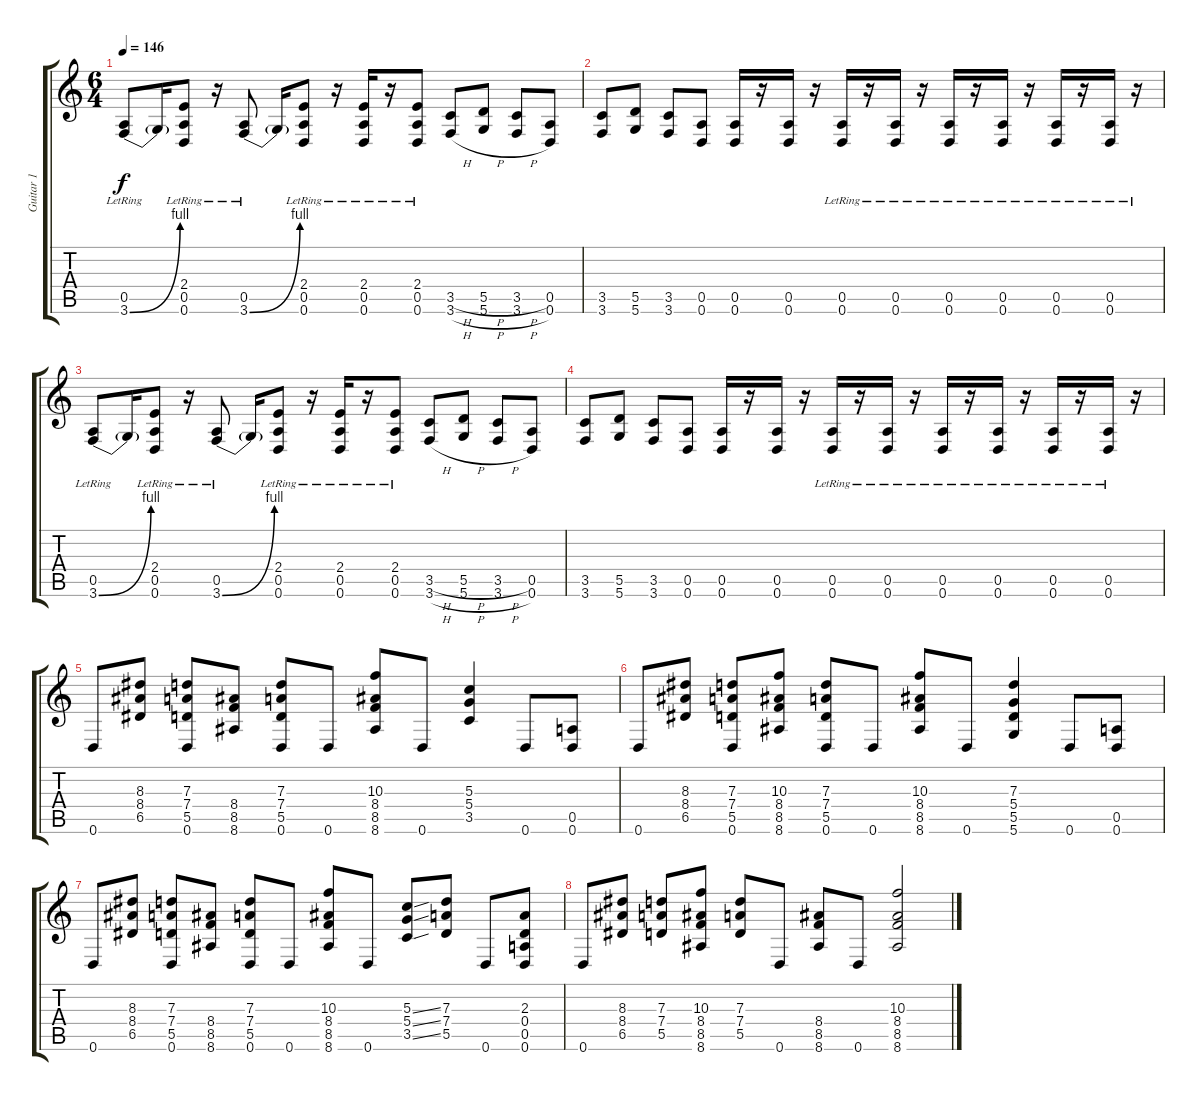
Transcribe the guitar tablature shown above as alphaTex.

\track ("Guitar 1" "Guitar 1") {instrument electricguitarjazz}
\staff {score tabs}
\tuning (E4 B3 G3 D3 A2 D2) {hide}
\ts (6 4)
\tempo 146
\clef g2
\ks c
(0.5{lr} 3.6{be (bend 0 0 60 4)}).8{dy f instrument overdrivenguitar} 3.6{t}.16 (2.4 0.5{lr} 0.6{lr}).8 r.16 (0.5{lr} 3.6{be (bend 0 0 60 4)}).8 3.6{t}.16 (2.4 0.5{lr} 0.6{lr}).8 r.16 (2.4 0.5{lr} 0.6{lr}).16 r.16 (2.4 0.5{lr} 0.6{lr}).8 (3.5{h} 3.6{h}).8 (5.5{h} 5.6{h}).8 (3.5{h} 3.6{h}).8 (0.5 0.6).8 |
(3.5 3.6).8 (5.5 5.6).8 (3.5 3.6).8 (0.5 0.6).8 (0.5 0.6).16 r.16 (0.5 0.6).16 r.16 (0.5{lr} 0.6{lr}).16 r.16 (0.5{lr} 0.6{lr}).16 r.16 (0.5{lr} 0.6{lr}).16 r.16 (0.5{lr} 0.6{lr}).16 r.16 (0.5{lr} 0.6{lr}).16 r.16 (0.5{lr} 0.6{lr}).16 r.16 |
(0.5{lr} 3.6{be (bend 0 0 60 4)}).8{instrument overdrivenguitar} 3.6{t}.16 (2.4 0.5{lr} 0.6{lr}).8 r.16 (0.5{lr} 3.6{be (bend 0 0 60 4)}).8 3.6{t}.16 (2.4 0.5{lr} 0.6{lr}).8 r.16 (2.4 0.5{lr} 0.6{lr}).16 r.16 (2.4 0.5{lr} 0.6{lr}).8 (3.5{h} 3.6{h}).8 (5.5{h} 5.6{h}).8 (3.5{h} 3.6{h}).8 (0.5 0.6).8 |
(3.5 3.6).8 (5.5 5.6).8 (3.5 3.6).8 (0.5 0.6).8 (0.5 0.6).16 r.16 (0.5 0.6).16 r.16 (0.5{lr} 0.6{lr}).16 r.16 (0.5{lr} 0.6{lr}).16 r.16 (0.5{lr} 0.6{lr}).16 r.16 (0.5{lr} 0.6{lr}).16 r.16 (0.5{lr} 0.6{lr}).16 r.16 (0.5{lr} 0.6{lr}).16 r.16 |
0.6.8{volume 13 instrument overdrivenguitar} (8.3 8.4 6.5).8 (7.3 7.4 5.5 0.6).8 (8.4 8.5 8.6).8 (7.3 7.4 5.5 0.6).8 0.6.8 (10.3 8.4 8.5 8.6).8 0.6.8 (5.3 5.4 3.5).4 0.6.8 (0.5 0.6).8 |
0.6.8{volume 13 instrument overdrivenguitar} (8.3 8.4 6.5).8 (7.3 7.4 5.5 0.6).8 (10.3 8.4 8.5 8.6).8 (7.3 7.4 5.5 0.6).8 0.6.8 (10.3 8.4 8.5 8.6).8 0.6.8 (7.3 5.4 5.5 5.6).4 0.6.8 (0.5 0.6).8 |
0.6.8{volume 13 instrument overdrivenguitar} (8.3 8.4 6.5).8 (7.3 7.4 5.5 0.6).8 (8.4 8.5 8.6).8 (7.3 7.4 5.5 0.6).8 0.6.8 (10.3 8.4 8.5 8.6).8 0.6.8 (5.3{ss} 5.4{ss} 3.5{ss}).8 (7.3 7.4 5.5).8 0.6.8 (2.3 0.4 0.5 0.6).8 |
0.6.8{volume 13 instrument overdrivenguitar} (8.3 8.4 6.5).8 (7.3 7.4 5.5).8 (10.3 8.4 8.5 8.6).8 (7.3 7.4 5.5).8 0.6.8 (8.4 8.5 8.6).8 0.6.8 (10.3 8.4 8.5 8.6).2
